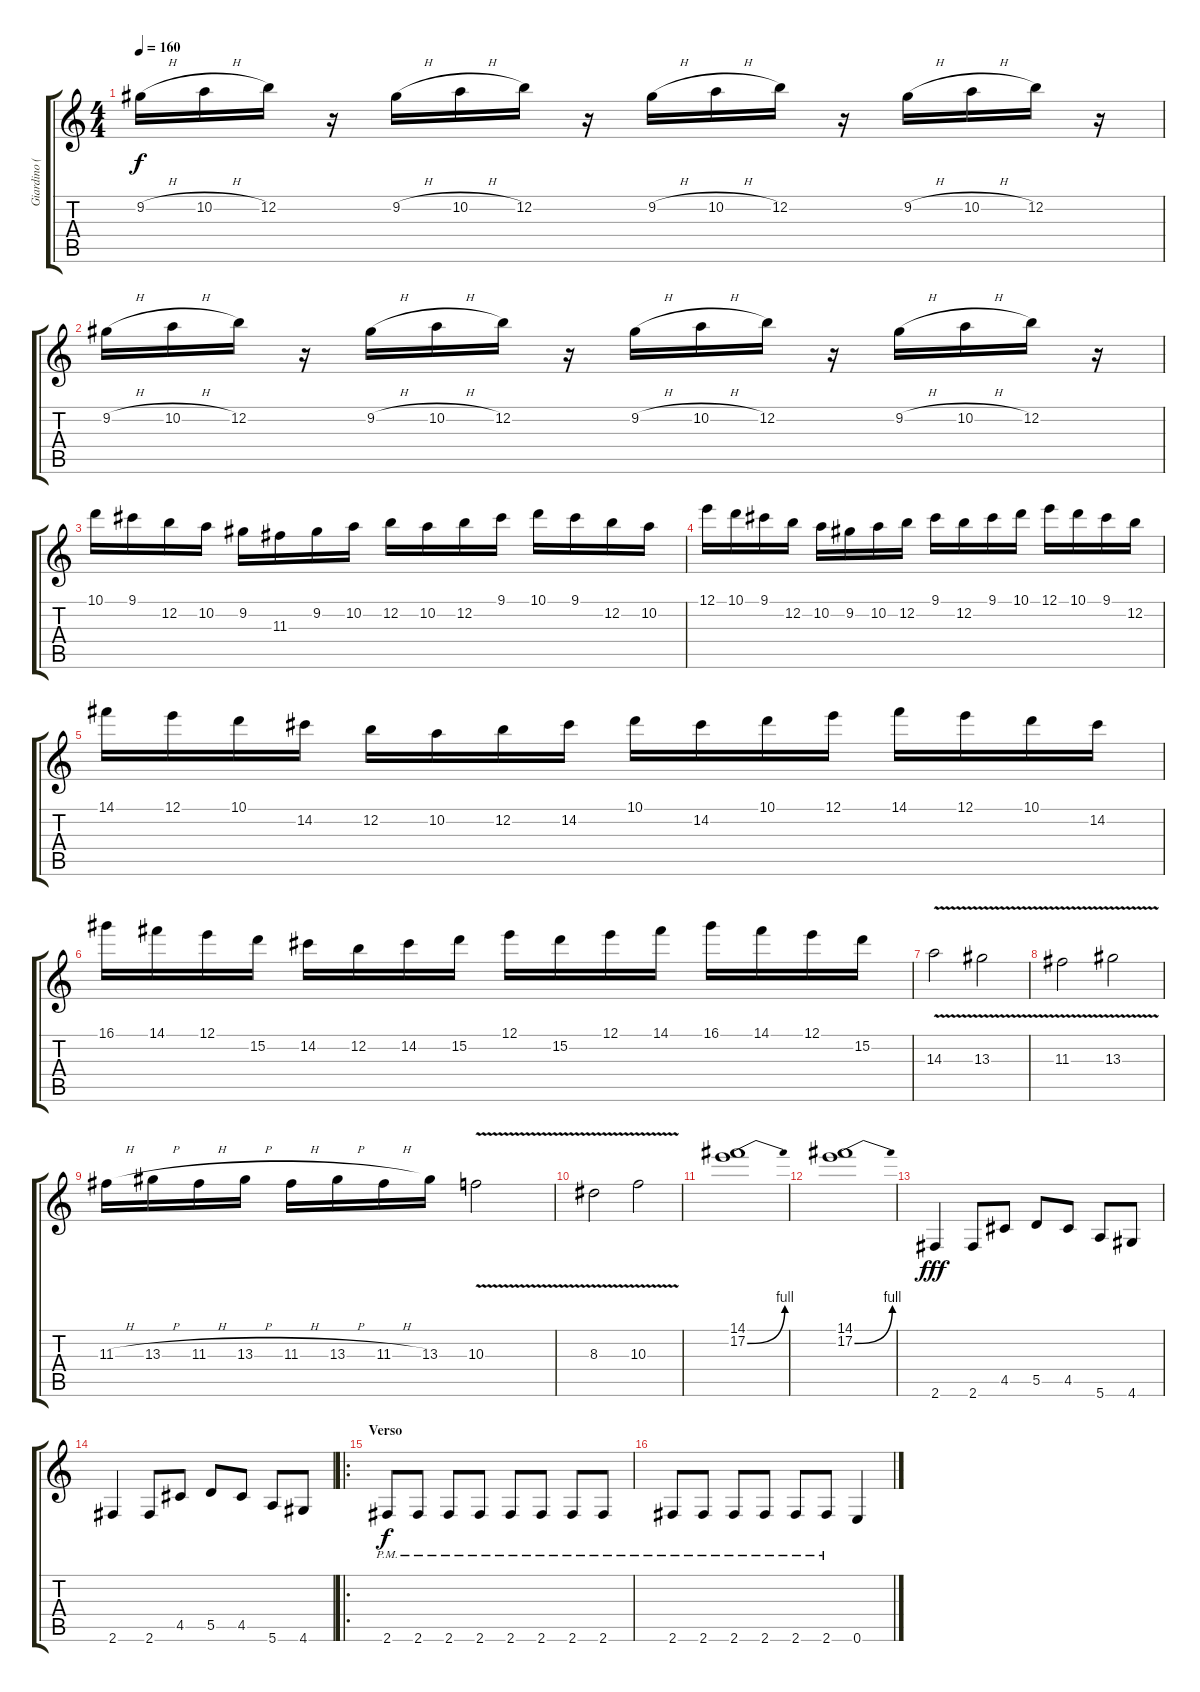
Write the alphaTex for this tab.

\track ("Giardino (Solos)" "Giardino (") {instrument distortionguitar}
\staff {score tabs}
\tuning (E4 B3 G3 D3 A2 E2) {hide}
\ts (4 4)
\tempo 160
\clef g2
\ks c
9.2{h}.16{dy f} 10.2{h}.16 12.2.16 r.16 9.2{h}.16 10.2{h}.16 12.2.16 r.16 9.2{h}.16 10.2{h}.16 12.2.16 r.16 9.2{h}.16 10.2{h}.16 12.2.16 r.16 |
9.2{h}.16 10.2{h}.16 12.2.16 r.16 9.2{h}.16 10.2{h}.16 12.2.16 r.16 9.2{h}.16 10.2{h}.16 12.2.16 r.16 9.2{h}.16 10.2{h}.16 12.2.16 r.16 |
10.1.16 9.1.16 12.2.16 10.2.16 9.2.16 11.3.16 9.2.16 10.2.16 12.2.16 10.2.16 12.2.16 9.1.16 10.1.16 9.1.16 12.2.16 10.2.16 |
12.1.16 10.1.16 9.1.16 12.2.16 10.2.16 9.2.16 10.2.16 12.2.16 9.1.16 12.2.16 9.1.16 10.1.16 12.1.16 10.1.16 9.1.16 12.2.16 |
14.1.16 12.1.16 10.1.16 14.2.16 12.2.16 10.2.16 12.2.16 14.2.16 10.1.16 14.2.16 10.1.16 12.1.16 14.1.16 12.1.16 10.1.16 14.2.16 |
16.1.16 14.1.16 12.1.16 15.2.16 14.2.16 12.2.16 14.2.16 15.2.16 12.1.16 15.2.16 12.1.16 14.1.16 16.1.16 14.1.16 12.1.16 15.2.16 |
14.3{v}.2 13.3{v}.2 |
11.3{v}.2 13.3{v}.2 |
11.3{h}.16 13.3{h}.16 11.3{h}.16 13.3{h}.16 11.3{h}.16 13.3{h}.16 11.3{h}.16 13.3.16 10.3{v}.2 |
8.3{v}.2 10.3{v}.2 |
(14.1 17.2{be (bend 0 0 60 4)}).1 |
(14.1 17.2{be (bend 0 0 60 4)}).1 |
2.6.4{dy fff volume 16 balance 16 instrument distortionguitar} 2.6.8 4.5.8 5.5.8 4.5.8 5.6.8 4.6.8 |
2.6.4 2.6.8 4.5.8 5.5.8 4.5.8 5.6.8 4.6.8 |
\ro
\section ("" "Verso")
2.6{pm}.8{dy f} 2.6{pm}.8 2.6{pm}.8 2.6{pm}.8 2.6{pm}.8 2.6{pm}.8 2.6{pm}.8 2.6{pm}.8 |
2.6{pm}.8 2.6{pm}.8 2.6{pm}.8 2.6{pm}.8 2.6{pm}.8 2.6{pm}.8 0.6.4
